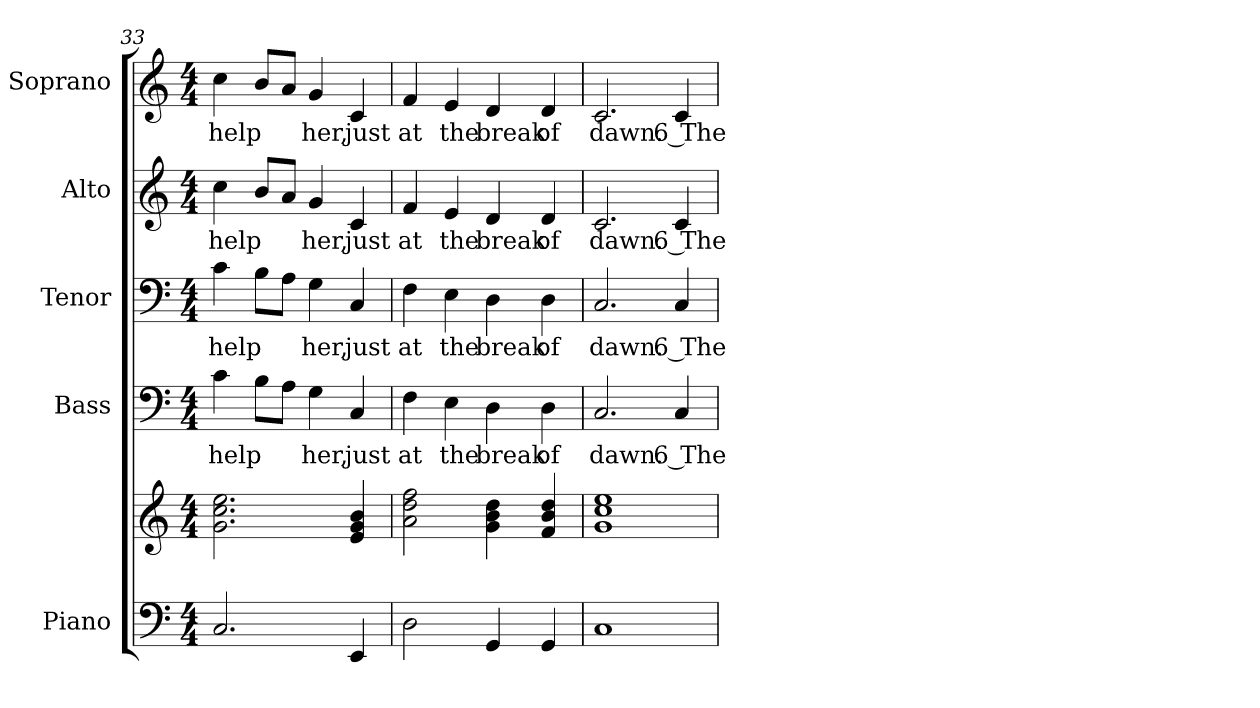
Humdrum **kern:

**kern	**kern	**kern	**text	**kern	**text	**kern	**text	**kern	**text
*part5	*part5	*part4	*part4	*part3	*part3	*part2	*part2	*part1	*part1
*staff6	*staff5	*staff4	*staff4	*staff3	*staff3	*staff2	*staff2	*staff1	*staff1
*I"Piano	*	*I"Bass	*	*I"Tenor	*	*I"Alto	*	*I"Soprano	*
*I'Pno.	*	*I'B.	*	*I'T.	*	*I'A.	*	*I'S.	*
*clefF4	*clefG2	*clefF4	*	*clefF4	*	*clefG2	*	*clefG2	*
*k[]	*k[]	*k[]	*	*k[]	*	*k[]	*	*k[]	*
*C:	*C:	*C:	*	*C:	*	*C:	*	*C:	*
*M4/4	*M4/4	*M4/4	*	*M4/4	*	*M4/4	*	*M4/4	*
=33	=33	=33	=33	=33	=33	=33	=33	=33	=33
!	!	!	!LO:LY:b:color=#000000	!	!	!	!	!	!
!	!	!	!	!	!LO:LY:b:color=#000000	!	!	!	!
!	!	!	!	!	!	!	!LO:LY:b:color=#000000	!	!
!	!	!	!	!	!	!	!	!	!LO:LY:b:color=#000000
2.Ci/	2.gi\ 2.cci 2.eei	4ci\	help	4ci\	help	4cci\	help	4cci\	help
.	.	8Bi\L	.	8Bi\L	.	8bi/L	.	8bi/L	.
.	.	8Ai\J	.	8Ai\J	.	8ai/J	.	8ai/J	.
!	!	!	!LO:LY:b:color=#000000	!	!	!	!	!	!
!	!	!	!	!	!LO:LY:b:color=#000000	!	!	!	!
!	!	!	!	!	!	!	!LO:LY:b:color=#000000	!	!
!	!	!	!	!	!	!	!	!	!LO:LY:b:color=#000000
.	.	4Gi\	her,	4Gi\	her,	4gi/	her,	4gi/	her,
!	!	!	!LO:LY:b:color=#000000	!	!	!	!	!	!
!	!	!	!	!	!LO:LY:b:color=#000000	!	!	!	!
!	!	!	!	!	!	!	!LO:LY:b:color=#000000	!	!
!	!	!	!	!	!	!	!	!	!LO:LY:b:color=#000000
4EEi/	4ei/ 4gi 4bi	4Ci/	just	4Ci/	just	4ci/	just	4ci/	just
!!LO:PB:g=z
=34	=34	=34	=34	=34	=34	=34	=34	=34	=34
!	!	!	!LO:LY:b:color=#000000	!	!	!	!	!	!
!	!	!	!	!	!LO:LY:b:color=#000000	!	!	!	!
!	!	!	!	!	!	!	!LO:LY:b:color=#000000	!	!
!	!	!	!	!	!	!	!	!	!LO:LY:b:color=#000000
2Di\	2ai\ 2ddi 2ffi	4Fi\	at	4Fi\	at	4fi/	at	4fi/	at
!	!	!	!LO:LY:b:color=#000000	!	!	!	!	!	!
!	!	!	!	!	!LO:LY:b:color=#000000	!	!	!	!
!	!	!	!	!	!	!	!LO:LY:b:color=#000000	!	!
!	!	!	!	!	!	!	!	!	!LO:LY:b:color=#000000
.	.	4Ei\	the	4Ei\	the	4ei/	the	4ei/	the
!	!	!	!LO:LY:b:color=#000000	!	!	!	!	!	!
!	!	!	!	!	!LO:LY:b:color=#000000	!	!	!	!
!	!	!	!	!	!	!	!LO:LY:b:color=#000000	!	!
!	!	!	!	!	!	!	!	!	!LO:LY:b:color=#000000
4GGi/	4gi\ 4bi 4ddi	4Di\	break	4Di\	break	4di/	break	4di/	break
!	!	!	!LO:LY:b:color=#000000	!	!	!	!	!	!
!	!	!	!	!	!LO:LY:b:color=#000000	!	!	!	!
!	!	!	!	!	!	!	!LO:LY:b:color=#000000	!	!
!	!	!	!	!	!	!	!	!	!LO:LY:b:color=#000000
4GGi/	4fi/ 4bi 4ddi	4Di\	of	4Di\	of	4di/	of	4di/	of
=35	=35	=35	=35	=35	=35	=35	=35	=35	=35
!	!	!	!LO:LY:b:color=#000000	!	!	!	!	!	!
!	!	!	!	!	!LO:LY:b:color=#000000	!	!	!	!
!	!	!	!	!	!	!	!LO:LY:b:color=#000000	!	!
!	!	!	!	!	!	!	!	!	!LO:LY:b:color=#000000
1Ci	1gi 1cci 1eei	2.Ci/	dawn.	2.Ci/	dawn.	2.ci/	dawn.	2.ci/	dawn.
!	!	!	!LO:LY:b:color=#000000	!	!	!	!	!	!
!	!	!	!	!	!LO:LY:b:color=#000000	!	!	!	!
!	!	!	!	!	!	!	!LO:LY:b:color=#000000	!	!
!	!	!	!	!	!	!	!	!	!LO:LY:b:color=#000000
.	.	4Ci/	6 The	4Ci/	6 The	4ci/	6 The	4ci/	6 The
=	=	=	=	=	=	=	=	=	=
*-	*-	*-	*-	*-	*-	*-	*-	*-	*-
